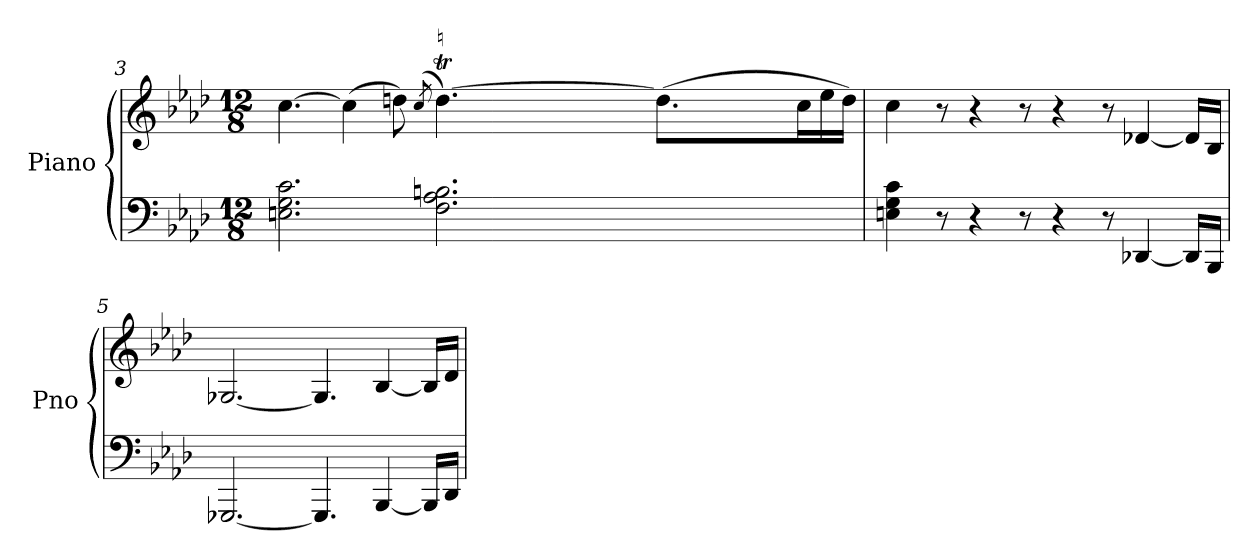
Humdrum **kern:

**kern	**kern
*part1	*part1
*staff2	*staff1
*I"Piano	*
*I'Pno	*
!!LO:LB:g=z
*clefF4	*clefG2
*k[b-e-a-d-]	*k[b-e-a-d-]
*M12/8	*M12/8
=3	=3
*	*^
2.En\ 2.G\ 2.c\	[4.cc\	2.ryy
.	(>4cc\]	.
.	8ddn\)	.
.	(8qcc/	.
*	*	*Xtuplet
!	!LO:TX:a:t=♮	!
2.F\ 2.A-\ 2.Bn\	[4.ddt\)	24ccLLyy
.	.	24ddyy
.	.	24eenyy
.	.	24ddyy
.	.	24eeyy
.	.	24ddyy
!	!	!LO:N:vis=16
.	.	640%23eeyy
!	!	!LO:N:vis=16
.	.	640%23ddyy
!	!	!LO:N:vis=16
.	.	640%23eeyy
!	!	!LO:N:vis=16
.	.	640%23ddyy
.	(>8.dd\L]	.
!	!	!LO:N:vis=16
.	.	640%23eeyy
!	!	!LO:N:vis=16
.	.	640%23ddyy
!	!	!LO:N:vis=16
.	.	640%23eeyy
.	.	48ddLyy
.	.	48eeyy
.	.	48ddJJJyy
.	16cc\L	.
.	.	640%119ryy
.	16ee\	.
.	16dd\JJ)	.
*	*v	*v
=4	=4
4En\ 4G\ 4c\	4cc\
8r	8r
4r	4r
8r	8r
4r	4r
8r	8r
[4DD-X/	[4d-X/
16DD-/LL]	16d-/LL]
16BBB-/JJ	16B-/JJ
=5	=5
[2.GGG-X/	[2.G-X/
4.GGG-/]	4.G-/]
[4BBB-/	[4B-/
16BBB-/LL]	16B-/LL]
16DD-/JJ	16d-/JJ
=	=
*-	*-
